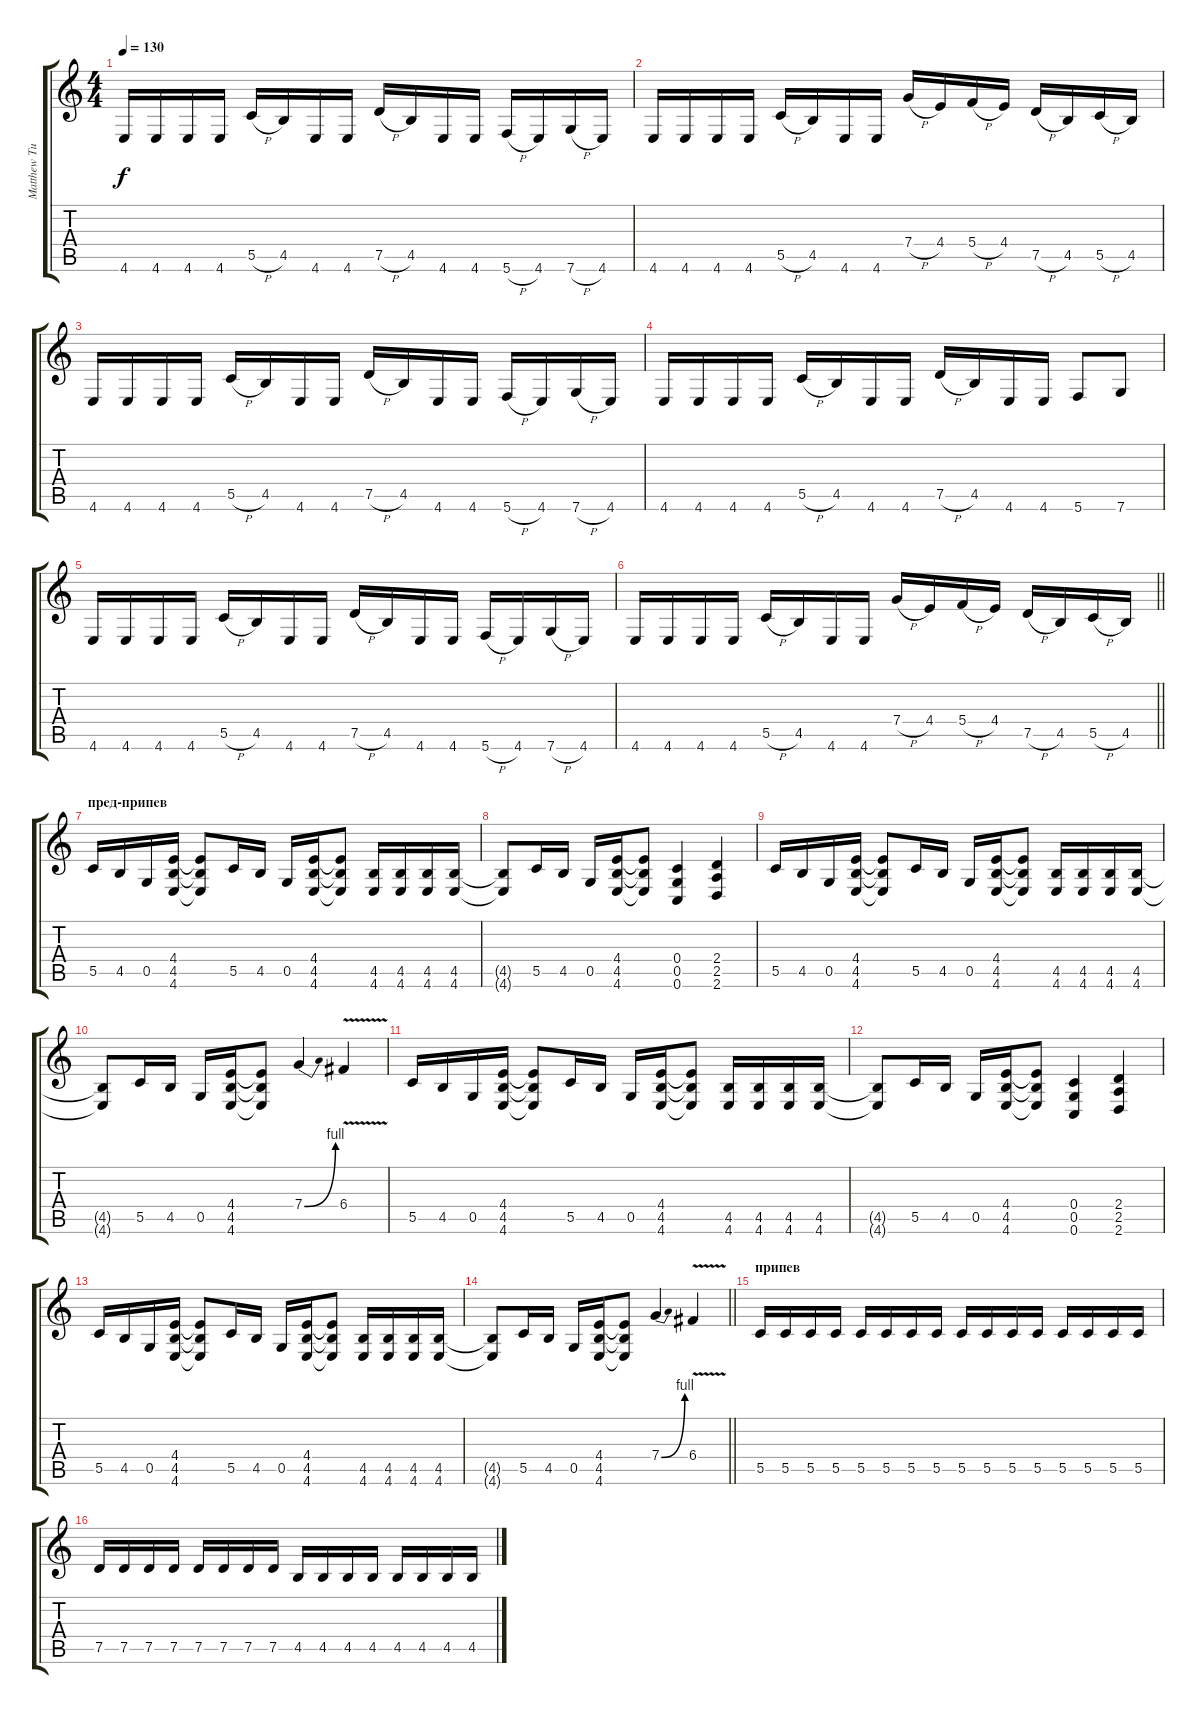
\track ("Matthew Tuck" "Matthew Tu") {instrument distortionguitar}
\staff {score tabs}
\tuning (D4 A3 F3 C3 G2 C2) {hide}
\ts (4 4)
\tempo 130
\clef g2
\ks c
4.6.16{dy f} 4.6.16 4.6.16 4.6.16 5.5{h}.16 4.5.16 4.6.16 4.6.16 7.5{h}.16 4.5.16 4.6.16 4.6.16 5.6{h}.16 4.6.16 7.6{h}.16 4.6.16 |
4.6.16 4.6.16 4.6.16 4.6.16 5.5{h}.16 4.5.16 4.6.16 4.6.16 7.4{h}.16 4.4.16 5.4{h}.16 4.4.16 7.5{h}.16 4.5.16 5.5{h}.16 4.5.16 |
4.6.16 4.6.16 4.6.16 4.6.16 5.5{h}.16 4.5.16 4.6.16 4.6.16 7.5{h}.16 4.5.16 4.6.16 4.6.16 5.6{h}.16 4.6.16 7.6{h}.16 4.6.16 |
4.6.16 4.6.16 4.6.16 4.6.16 5.5{h}.16 4.5.16 4.6.16 4.6.16 7.5{h}.16 4.5.16 4.6.16 4.6.16 5.6.8 7.6.8 |
4.6.16 4.6.16 4.6.16 4.6.16 5.5{h}.16 4.5.16 4.6.16 4.6.16 7.5{h}.16 4.5.16 4.6.16 4.6.16 5.6{h}.16 4.6.16 7.6{h}.16 4.6.16 |
\barLineRight lightlight
4.6.16 4.6.16 4.6.16 4.6.16 5.5{h}.16 4.5.16 4.6.16 4.6.16 7.4{h}.16 4.4.16 5.4{h}.16 4.4.16 7.5{h}.16 4.5.16 5.5{h}.16 4.5.16 |
\section ("" "пред-припев")
5.5.16 4.5.16 0.5.16 (4.4 4.5 4.6).16 (4.4{t} 4.5{t} 4.6{t}).8 5.5.16 4.5.16 0.5.16 (4.4 4.5 4.6).16 (4.4{t} 4.5{t} 4.6{t}).8 (4.5 4.6).16 (4.5 4.6).16 (4.5 4.6).16 (4.5 4.6).16 |
(4.5{t} 4.6{t}).8 5.5.16 4.5.16 0.5.16 (4.4 4.5 4.6).16 (4.4{t} 4.5{t} 4.6{t}).8 (0.4 0.5 0.6).4 (2.4 2.5 2.6).4 |
5.5.16 4.5.16 0.5.16 (4.4 4.5 4.6).16 (4.4{t} 4.5{t} 4.6{t}).8 5.5.16 4.5.16 0.5.16 (4.4 4.5 4.6).16 (4.4{t} 4.5{t} 4.6{t}).8 (4.5 4.6).16 (4.5 4.6).16 (4.5 4.6).16 (4.5 4.6).16 |
(4.5{t} 4.6{t}).8 5.5.16 4.5.16 0.5.16 (4.4 4.5 4.6).16 (4.4{t} 4.5{t} 4.6{t}).8 7.4{be (bend 0 0 60 4)}.4 6.4{v}.4 |
5.5.16 4.5.16 0.5.16 (4.4 4.5 4.6).16 (4.4{t} 4.5{t} 4.6{t}).8 5.5.16 4.5.16 0.5.16 (4.4 4.5 4.6).16 (4.4{t} 4.5{t} 4.6{t}).8 (4.5 4.6).16 (4.5 4.6).16 (4.5 4.6).16 (4.5 4.6).16 |
(4.5{t} 4.6{t}).8 5.5.16 4.5.16 0.5.16 (4.4 4.5 4.6).16 (4.4{t} 4.5{t} 4.6{t}).8 (0.4 0.5 0.6).4 (2.4 2.5 2.6).4 |
5.5.16 4.5.16 0.5.16 (4.4 4.5 4.6).16 (4.4{t} 4.5{t} 4.6{t}).8 5.5.16 4.5.16 0.5.16 (4.4 4.5 4.6).16 (4.4{t} 4.5{t} 4.6{t}).8 (4.5 4.6).16 (4.5 4.6).16 (4.5 4.6).16 (4.5 4.6).16 |
\barLineRight lightlight
(4.5{t} 4.6{t}).8 5.5.16 4.5.16 0.5.16 (4.4 4.5 4.6).16 (4.4{t} 4.5{t} 4.6{t}).8 7.4{be (bend 0 0 60 4)}.4 6.4{v}.4 |
\section ("" "припев")
5.5.16 5.5.16 5.5.16 5.5.16 5.5.16 5.5.16 5.5.16 5.5.16 5.5.16 5.5.16 5.5.16 5.5.16 5.5.16 5.5.16 5.5.16 5.5.16 |
7.5.16 7.5.16 7.5.16 7.5.16 7.5.16 7.5.16 7.5.16 7.5.16 4.5.16 4.5.16 4.5.16 4.5.16 4.5.16 4.5.16 4.5.16 4.5.16
